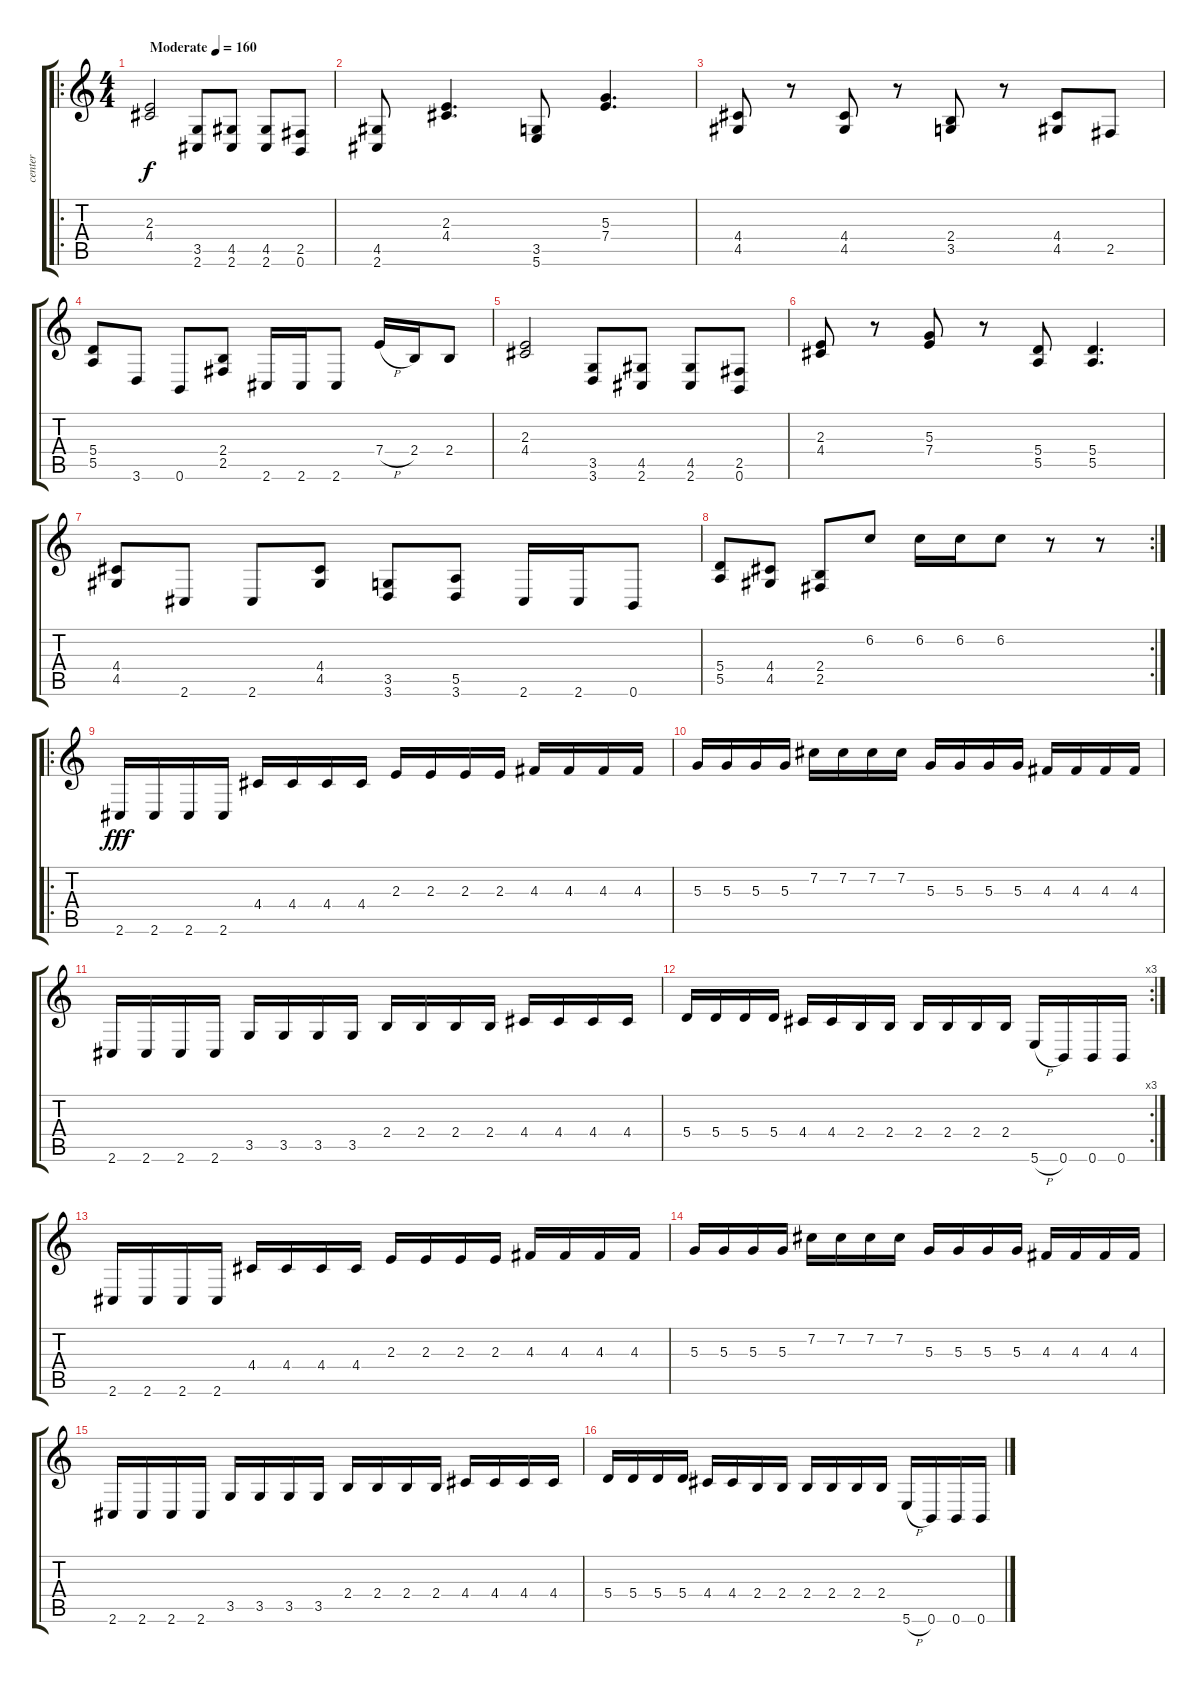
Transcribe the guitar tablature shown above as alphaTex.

\track ("center" "center") {instrument distortionguitar}
\staff {score tabs}
\tuning (B3 Gb3 D3 A2 E2 B1) {hide}
\ro
\ts (4 4)
\tempo (160 "Moderate")
\clef g2
\ks c
(2.3 4.4).2{dy f instrument distortionguitar} (3.5 2.6).8 (4.5 2.6).8 (4.5 2.6).8 (2.5 0.6).8 |
(4.5 2.6).8 (2.3 4.4).4{d} (3.5 5.6).8 (5.3 7.4).4{d} |
(4.4 4.5).8 r.8 (4.4 4.5).8 r.8 (2.4 3.5).8 r.8 (4.4 4.5).8 2.5.8 |
(5.4 5.5).8 3.6.8 0.6.8 (2.4 2.5).8 2.6.16 2.6.16 2.6.8 7.4{h}.16 2.4.16 2.4.8 |
(2.3 4.4).2 (3.5 3.6).8 (4.5 2.6).8 (4.5 2.6).8 (2.5 0.6).8 |
(2.3 4.4).8 r.8 (5.3 7.4).8 r.8 (5.4 5.5).8 (5.4 5.5).4{d} |
(4.4 4.5).8 2.6.8 2.6.8 (4.4 4.5).8 (3.5 3.6).8 (5.5 3.6).8 2.6.16 2.6.16 0.6.8 |
\rc 2
(5.4 5.5).8 (4.4 4.5).8 (2.4 2.5).8 6.2.8 6.2.16 6.2.16 6.2.8 r.8 r.8 |
\ro
2.6.16{dy fff} 2.6.16 2.6.16 2.6.16 4.4.16 4.4.16 4.4.16 4.4.16 2.3.16 2.3.16 2.3.16 2.3.16 4.3.16 4.3.16 4.3.16 4.3.16 |
5.3.16 5.3.16 5.3.16 5.3.16 7.2.16 7.2.16 7.2.16 7.2.16 5.3.16 5.3.16 5.3.16 5.3.16 4.3.16 4.3.16 4.3.16 4.3.16 |
2.6.16 2.6.16 2.6.16 2.6.16 3.5.16 3.5.16 3.5.16 3.5.16 2.4.16 2.4.16 2.4.16 2.4.16 4.4.16 4.4.16 4.4.16 4.4.16 |
\rc 3
5.4.16 5.4.16 5.4.16 5.4.16 4.4.16 4.4.16 2.4.16 2.4.16 2.4.16 2.4.16 2.4.16 2.4.16 5.6{h}.16 0.6.16 0.6.16 0.6.16 |
2.6.16 2.6.16 2.6.16 2.6.16 4.4.16 4.4.16 4.4.16 4.4.16 2.3.16 2.3.16 2.3.16 2.3.16 4.3.16 4.3.16 4.3.16 4.3.16 |
5.3.16 5.3.16 5.3.16 5.3.16 7.2.16 7.2.16 7.2.16 7.2.16 5.3.16 5.3.16 5.3.16 5.3.16 4.3.16 4.3.16 4.3.16 4.3.16 |
2.6.16 2.6.16 2.6.16 2.6.16 3.5.16 3.5.16 3.5.16 3.5.16 2.4.16 2.4.16 2.4.16 2.4.16 4.4.16 4.4.16 4.4.16 4.4.16 |
5.4.16 5.4.16 5.4.16 5.4.16 4.4.16 4.4.16 2.4.16 2.4.16 2.4.16 2.4.16 2.4.16 2.4.16 5.6{h}.16 0.6.16 0.6.16 0.6.16
